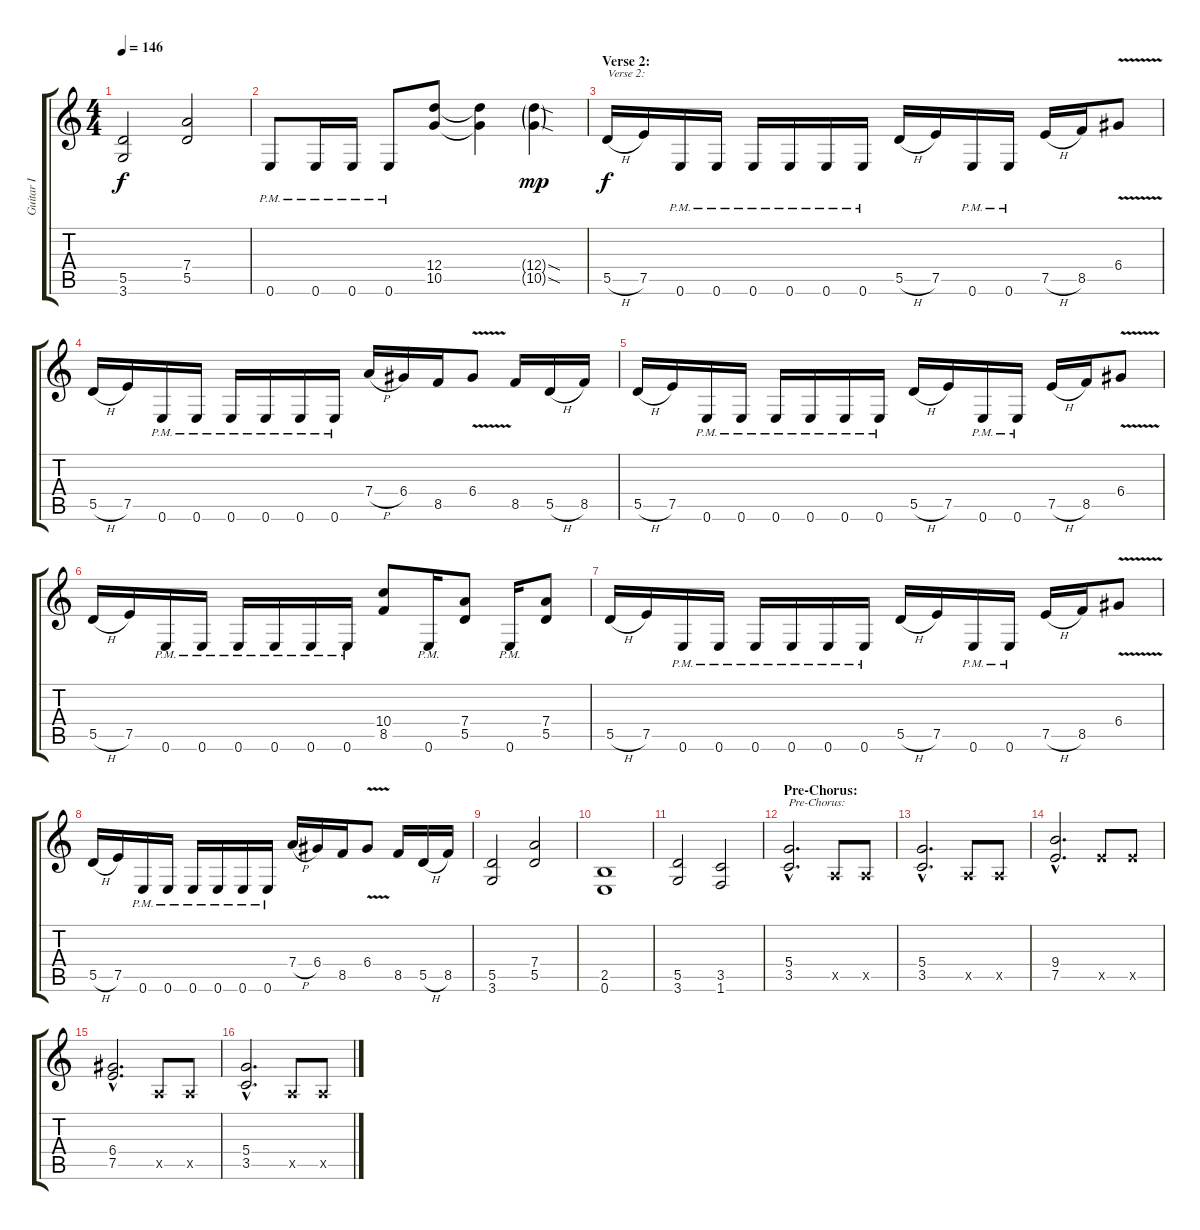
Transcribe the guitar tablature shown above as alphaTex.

\track ("Guitar I" "Guitar I") {instrument distortionguitar}
\staff {score tabs}
\tuning (E4 B3 G3 D3 A2 E2) {hide}
\ts (4 4)
\tempo 146
\clef g2
\ks c
(5.5 3.6).2{dy f} (7.4 5.5).2 |
0.6{pm}.8 0.6{pm}.16 0.6{pm}.16 0.6{pm}.8 (12.4 10.5).8 (12.4{t} 10.5{t}).4 (12.4{sod g} 10.5{sod g}).4{dy mp} |
\section ("" "Verse 2:")
5.5{h}.16{txt "Verse 2:" dy f} 7.5.16 0.6{pm}.16 0.6{pm}.16 0.6{pm}.16 0.6{pm}.16 0.6{pm}.16 0.6{pm}.16 5.5{h}.16 7.5.16 0.6{pm}.16 0.6{pm}.16 7.5{h}.16 8.5.16 6.4{v}.8 |
5.5{h}.16 7.5.16 0.6{pm}.16 0.6{pm}.16 0.6{pm}.16 0.6{pm}.16 0.6{pm}.16 0.6{pm}.16 7.4{h}.16 6.4.16 8.5.16 6.4{v}.8 8.5.16 5.5{h}.16 8.5.16 |
5.5{h}.16 7.5.16 0.6{pm}.16 0.6{pm}.16 0.6{pm}.16 0.6{pm}.16 0.6{pm}.16 0.6{pm}.16 5.5{h}.16 7.5.16 0.6{pm}.16 0.6{pm}.16 7.5{h}.16 8.5.16 6.4{v}.8 |
5.5{h}.16 7.5.16 0.6{pm}.16 0.6{pm}.16 0.6{pm}.16 0.6{pm}.16 0.6{pm}.16 0.6{pm}.16 (10.4 8.5).8 0.6{pm}.16 (7.4 5.5).8 0.6{pm}.16 (7.4 5.5).8 |
5.5{h}.16 7.5.16 0.6{pm}.16 0.6{pm}.16 0.6{pm}.16 0.6{pm}.16 0.6{pm}.16 0.6{pm}.16 5.5{h}.16 7.5.16 0.6{pm}.16 0.6{pm}.16 7.5{h}.16 8.5.16 6.4{v}.8 |
5.5{h}.16 7.5.16 0.6{pm}.16 0.6{pm}.16 0.6{pm}.16 0.6{pm}.16 0.6{pm}.16 0.6{pm}.16 7.4{h}.16 6.4.16 8.5.16 6.4{v}.8 8.5.16 5.5{h}.16 8.5.16 |
(5.5 3.6).2 (7.4 5.5).2 |
(2.5 0.6).1 |
(5.5 3.6).2 (3.5 1.6).2 |
\section ("" "Pre-Chorus:")
(5.4{hac} 3.5{hac}).2{d txt "Pre-Chorus:"} 0.5{x}.8 0.5{x}.8 |
(5.4{hac} 3.5{hac}).2{d} 0.5{x}.8 0.5{x}.8 |
(9.4{hac} 7.5{hac}).2{d} 7.5{x}.8 7.5{x}.8 |
(6.4{hac} 7.5{hac}).2{d} 0.5{x}.8 0.5{x}.8 |
(5.4{hac} 3.5{hac}).2{d} 0.5{x}.8 0.5{x}.8
